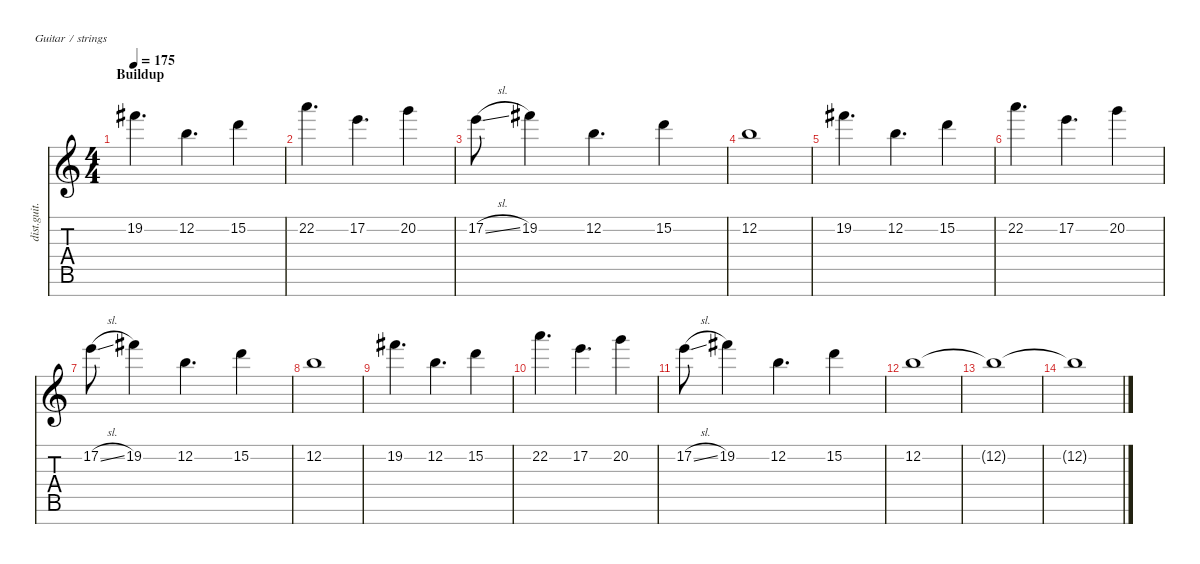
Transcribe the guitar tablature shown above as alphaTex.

\defaultSystemsLayout 4
\hideDynamics
\bracketExtendMode nobrackets
\track ("Distortion Guitar - Zoli" "dist.guit.") {instrument distortionguitar}
\staff {score tabs}
\tuning (E4 B3 G3 D3 A2 E2 B1)
\ts (4 4)
\section ("" "Buildup")
\tempo 175
\clef g2
\ks c
19.2{acc #}.4{d dy ff} 12.2.4{d} 15.2.4 |
22.2.4{d} 17.2.4{d} 20.2.4 |
17.2{sl}.8 19.2{acc #}.4 12.2.4{d} 15.2.4 |
12.2.1 |
19.2{acc #}.4{d} 12.2.4{d} 15.2.4 |
22.2.4{d} 17.2.4{d} 20.2.4 |
17.2{sl}.8 19.2{acc #}.4 12.2.4{d} 15.2.4 |
12.2.1 |
19.2{acc #}.4{d} 12.2.4{d} 15.2.4 |
22.2.4{d} 17.2.4{d} 20.2.4 |
17.2{sl}.8 19.2{acc #}.4 12.2.4{d} 15.2.4 |
12.2.1 |
12.2{t}.1 |
12.2{t}.1
